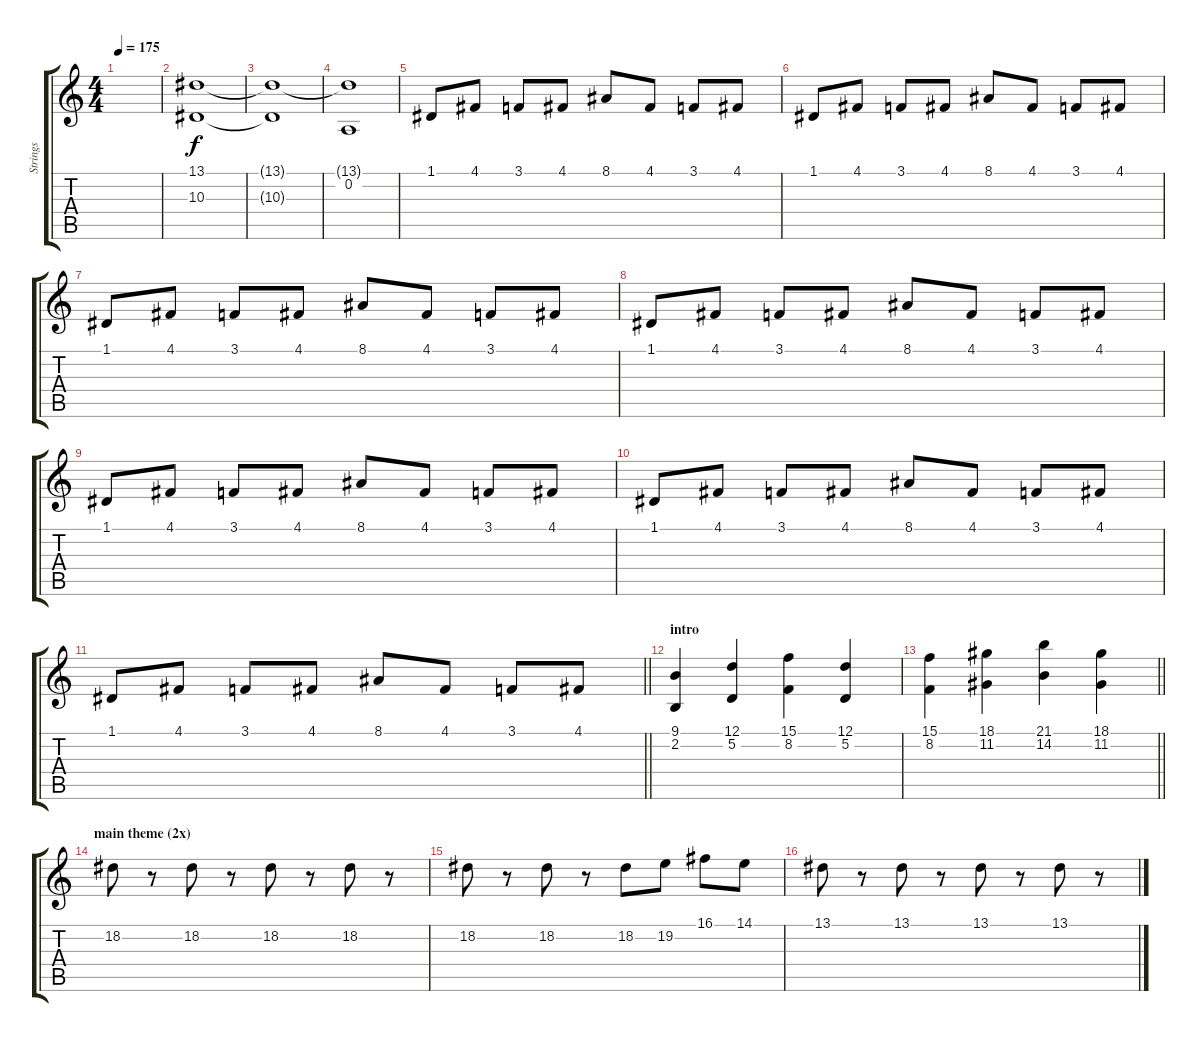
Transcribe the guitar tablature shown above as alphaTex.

\track ("Strings" "Strings") {instrument stringensemble1}
\staff {score tabs}
\tuning (D4 A3 F3 C3 G2 C2) {hide}
\ts (4 4)
\tempo 175
\clef g2
\ks c
|
(13.1 10.3).1 |
(13.1{t} 10.3{t}).1 |
(13.1{t} 0.2).1 |
1.1.8 4.1.8 3.1.8 4.1.8 8.1.8 4.1.8 3.1.8 4.1.8 |
1.1.8 4.1.8 3.1.8 4.1.8 8.1.8 4.1.8 3.1.8 4.1.8 |
1.1.8 4.1.8 3.1.8 4.1.8 8.1.8 4.1.8 3.1.8 4.1.8 |
1.1.8 4.1.8 3.1.8 4.1.8 8.1.8 4.1.8 3.1.8 4.1.8 |
1.1.8 4.1.8 3.1.8 4.1.8 8.1.8 4.1.8 3.1.8 4.1.8 |
1.1.8 4.1.8 3.1.8 4.1.8 8.1.8 4.1.8 3.1.8 4.1.8 |
\barLineRight lightlight
1.1.8 4.1.8 3.1.8 4.1.8 8.1.8 4.1.8 3.1.8 4.1.8 |
\section ("" "intro")
(9.1 2.2).4 (12.1 5.2).4 (15.1 8.2).4 (12.1 5.2).4 |
\barLineRight lightlight
(15.1 8.2).4 (18.1 11.2).4 (21.1 14.2).4 (18.1 11.2).4 |
\section ("" "main theme (2x)")
18.2.8 r.8 18.2.8 r.8 18.2.8 r.8 18.2.8 r.8 |
18.2.8 r.8 18.2.8 r.8 18.2.8 19.2.8 16.1.8 14.1.8 |
13.1.8 r.8 13.1.8 r.8 13.1.8 r.8 13.1.8 r.8
